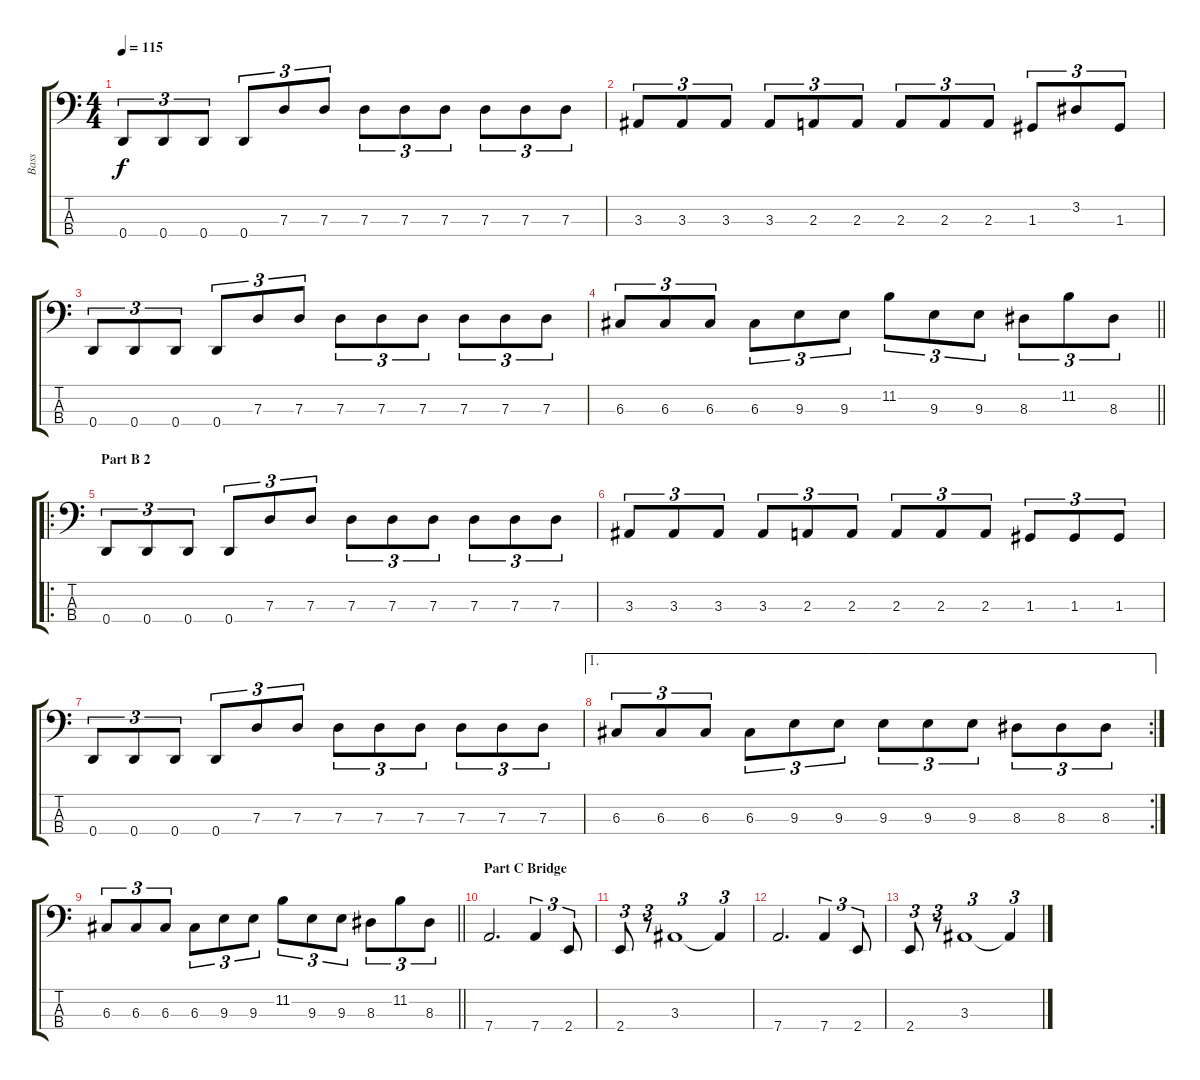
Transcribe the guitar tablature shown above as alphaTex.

\track ("Bass" "Bass") {instrument electricbassfinger}
\staff {score tabs}
\tuning (F2 C2 G1 D1) {hide}
\ts (4 4)
\tempo 115
\clef f4
\ks c
0.4.8{tu (3 2) dy f} 0.4.8{tu (3 2)} 0.4.8{tu (3 2)} 0.4.8{tu (3 2)} 7.3.8{tu (3 2)} 7.3.8{tu (3 2)} 7.3.8{tu (3 2)} 7.3.8{tu (3 2)} 7.3.8{tu (3 2)} 7.3.8{tu (3 2)} 7.3.8{tu (3 2)} 7.3.8{tu (3 2)} |
3.3.8{tu (3 2)} 3.3.8{tu (3 2)} 3.3.8{tu (3 2)} 3.3.8{tu (3 2)} 2.3.8{tu (3 2)} 2.3.8{tu (3 2)} 2.3.8{tu (3 2)} 2.3.8{tu (3 2)} 2.3.8{tu (3 2)} 1.3.8{tu (3 2)} 3.2.8{tu (3 2)} 1.3.8{tu (3 2)} |
0.4.8{tu (3 2)} 0.4.8{tu (3 2)} 0.4.8{tu (3 2)} 0.4.8{tu (3 2)} 7.3.8{tu (3 2)} 7.3.8{tu (3 2)} 7.3.8{tu (3 2)} 7.3.8{tu (3 2)} 7.3.8{tu (3 2)} 7.3.8{tu (3 2)} 7.3.8{tu (3 2)} 7.3.8{tu (3 2)} |
\barLineRight lightlight
6.3.8{tu (3 2)} 6.3.8{tu (3 2)} 6.3.8{tu (3 2)} 6.3.8{tu (3 2)} 9.3.8{tu (3 2)} 9.3.8{tu (3 2)} 11.2.8{tu (3 2)} 9.3.8{tu (3 2)} 9.3.8{tu (3 2)} 8.3.8{tu (3 2)} 11.2.8{tu (3 2)} 8.3.8{tu (3 2)} |
\ro
\section ("" "Part B 2")
0.4.8{tu (3 2)} 0.4.8{tu (3 2)} 0.4.8{tu (3 2)} 0.4.8{tu (3 2)} 7.3.8{tu (3 2)} 7.3.8{tu (3 2)} 7.3.8{tu (3 2)} 7.3.8{tu (3 2)} 7.3.8{tu (3 2)} 7.3.8{tu (3 2)} 7.3.8{tu (3 2)} 7.3.8{tu (3 2)} |
3.3.8{tu (3 2)} 3.3.8{tu (3 2)} 3.3.8{tu (3 2)} 3.3.8{tu (3 2)} 2.3.8{tu (3 2)} 2.3.8{tu (3 2)} 2.3.8{tu (3 2)} 2.3.8{tu (3 2)} 2.3.8{tu (3 2)} 1.3.8{tu (3 2)} 1.3.8{tu (3 2)} 1.3.8{tu (3 2)} |
0.4.8{tu (3 2)} 0.4.8{tu (3 2)} 0.4.8{tu (3 2)} 0.4.8{tu (3 2)} 7.3.8{tu (3 2)} 7.3.8{tu (3 2)} 7.3.8{tu (3 2)} 7.3.8{tu (3 2)} 7.3.8{tu (3 2)} 7.3.8{tu (3 2)} 7.3.8{tu (3 2)} 7.3.8{tu (3 2)} |
\ae 1
\rc 2
6.3.8{tu (3 2)} 6.3.8{tu (3 2)} 6.3.8{tu (3 2)} 6.3.8{tu (3 2)} 9.3.8{tu (3 2)} 9.3.8{tu (3 2)} 9.3.8{tu (3 2)} 9.3.8{tu (3 2)} 9.3.8{tu (3 2)} 8.3.8{tu (3 2)} 8.3.8{tu (3 2)} 8.3.8{tu (3 2)} |
\barLineRight lightlight
6.3.8{tu (3 2)} 6.3.8{tu (3 2)} 6.3.8{tu (3 2)} 6.3.8{tu (3 2)} 9.3.8{tu (3 2)} 9.3.8{tu (3 2)} 11.2.8{tu (3 2)} 9.3.8{tu (3 2)} 9.3.8{tu (3 2)} 8.3.8{tu (3 2)} 11.2.8{tu (3 2)} 8.3.8{tu (3 2)} |
\section ("" "Part C Bridge")
7.4.2{d} 7.4.4{tu (3 2)} 2.4.8{tu (3 2)} |
2.4.8{tu (3 2)} r.8{tu (3 2)} 3.3.1{tu (3 2)} 3.3{t}.4{tu (3 2)} |
7.4.2{d} 7.4.4{tu (3 2)} 2.4.8{tu (3 2)} |
2.4.8{tu (3 2)} r.8{tu (3 2)} 3.3.1{tu (3 2)} 3.3{t}.4{tu (3 2)}
